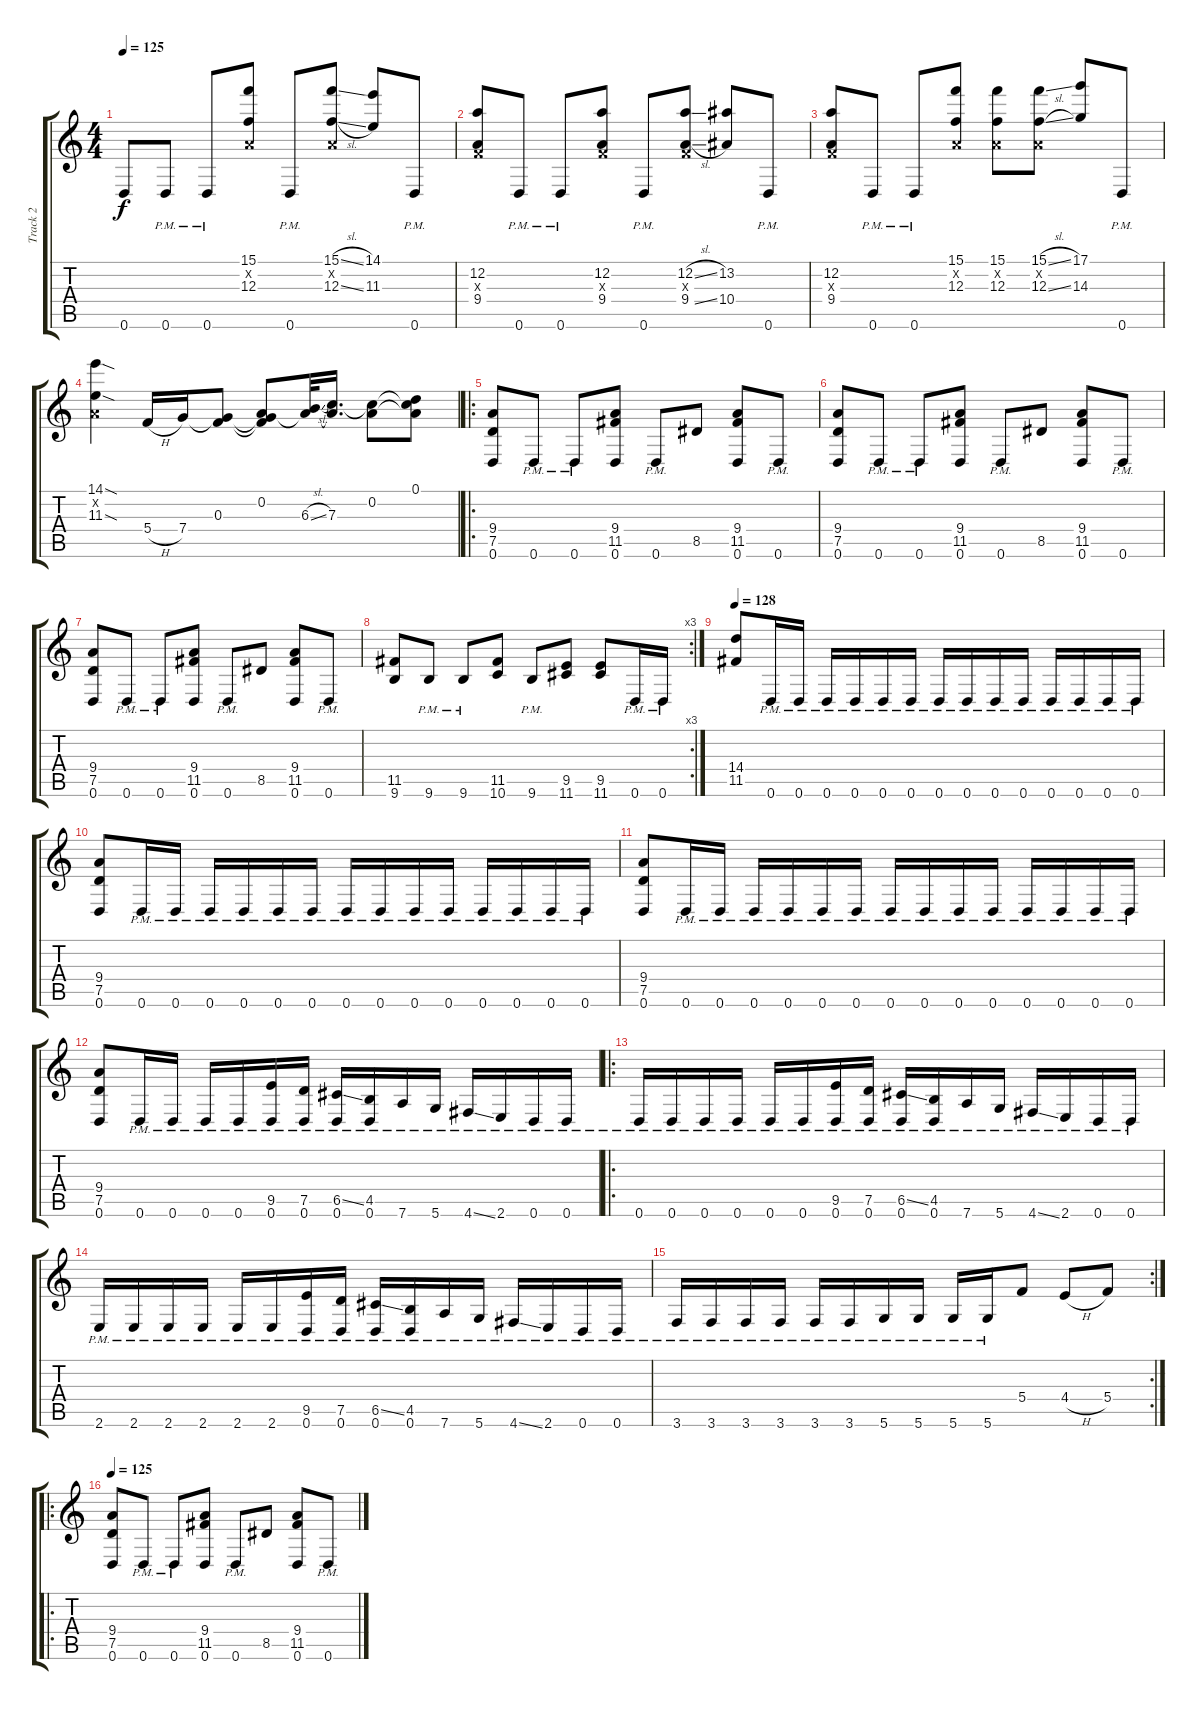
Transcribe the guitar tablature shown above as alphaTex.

\track ("Track 2" "Track 2") {instrument distortionguitar}
\staff {score tabs}
\tuning (D4 A3 F3 C3 G2 D2) {hide}
\ts (4 4)
\tempo 125
\clef g2
\ks c
0.6.8{dy f instrument distortionguitar} 0.6{pm}.8 0.6{pm}.8 (15.1 0.2{x} 12.3).8 0.6{pm}.8 (15.1{sl} 0.2{x} 12.3{sl}).8 (14.1 11.3).8 0.6{pm}.8 |
(12.2 0.3{x} 9.4).8 0.6{pm}.8 0.6{pm}.8 (12.2 0.3{x} 9.4).8 0.6{pm}.8 (12.2{sl} 0.3{x} 9.4{sl}).8 (13.2 10.4).8 0.6{pm}.8 |
(12.2 0.3{x} 9.4).8 0.6{pm}.8 0.6{pm}.8 (15.1 0.2{x} 12.3).8 (15.1 0.2{x} 12.3).8 (15.1{sl} 0.2{x} 12.3{sl}).8 (17.1 14.3).8 0.6{pm}.8 |
(14.1{sod} 0.2{x} 11.3{sod}).4 5.4{h}.16 7.4.16 (0.3 7.4{t}).8 (0.2 0.3{t} 7.4{t}).8 (0.2{t} 6.3{sl}).32 (0.2{t} 7.3).16{d} (0.2 7.3{t}).8 (0.1 0.2{t} 7.3{t}).8 |
\ro
(9.4 7.5 0.6).8 0.6{pm}.8 0.6{pm}.8 (9.4 11.5 0.6).8 0.6{pm}.8 8.5.8 (9.4 11.5 0.6).8 0.6{pm}.8 |
(9.4 7.5 0.6).8 0.6{pm}.8 0.6{pm}.8 (9.4 11.5 0.6).8 0.6{pm}.8 8.5.8 (9.4 11.5 0.6).8 0.6{pm}.8 |
(9.4 7.5 0.6).8 0.6{pm}.8 0.6{pm}.8 (9.4 11.5 0.6).8 0.6{pm}.8 8.5.8 (9.4 11.5 0.6).8 0.6{pm}.8 |
\rc 3
(11.5 9.6).8 9.6{pm}.8 9.6{pm}.8 (11.5 10.6).8 9.6{pm}.8 (9.5 11.6).8 (9.5 11.6).8 0.6{pm}.16 0.6{pm}.16 |
\tempo 128
(14.4 11.5).8 0.6{pm}.16 0.6{pm}.16 0.6{pm}.16 0.6{pm}.16 0.6{pm}.16 0.6{pm}.16 0.6{pm}.16 0.6{pm}.16 0.6{pm}.16 0.6{pm}.16 0.6{pm}.16 0.6{pm}.16 0.6{pm}.16 0.6{pm}.16 |
(9.4 7.5 0.6).8 0.6{pm}.16 0.6{pm}.16 0.6{pm}.16 0.6{pm}.16 0.6{pm}.16 0.6{pm}.16 0.6{pm}.16 0.6{pm}.16 0.6{pm}.16 0.6{pm}.16 0.6{pm}.16 0.6{pm}.16 0.6{pm}.16 0.6{pm}.16 |
(9.4 7.5 0.6).8 0.6{pm}.16 0.6{pm}.16 0.6{pm}.16 0.6{pm}.16 0.6{pm}.16 0.6{pm}.16 0.6{pm}.16 0.6{pm}.16 0.6{pm}.16 0.6{pm}.16 0.6{pm}.16 0.6{pm}.16 0.6{pm}.16 0.6{pm}.16 |
(9.4 7.5 0.6).8 0.6{pm}.16 0.6{pm}.16 0.6{pm}.16 0.6{pm}.16 (9.5 0.6{pm}).16 (7.5 0.6{pm}).16 (6.5{ss} 0.6{pm}).16 (4.5 0.6{pm}).16 7.6{pm}.16 5.6{pm}.16 4.6{ss pm}.16 2.6{pm}.16 0.6{pm}.16 0.6{pm}.16 |
\ro
0.6{pm}.16 0.6{pm}.16 0.6{pm}.16 0.6{pm}.16 0.6{pm}.16 0.6{pm}.16 (9.5 0.6{pm}).16 (7.5 0.6{pm}).16 (6.5{ss} 0.6{pm}).16 (4.5 0.6{pm}).16 7.6{pm}.16 5.6{pm}.16 4.6{ss pm}.16 2.6{pm}.16 0.6{pm}.16 0.6{pm}.16 |
2.6{pm}.16 2.6{pm}.16 2.6{pm}.16 2.6{pm}.16 2.6{pm}.16 2.6{pm}.16 (9.5 0.6{pm}).16 (7.5 0.6{pm}).16 (6.5{ss} 0.6{pm}).16 (4.5 0.6{pm}).16 7.6{pm}.16 5.6{pm}.16 4.6{ss pm}.16 2.6{pm}.16 0.6{pm}.16 0.6{pm}.16 |
\rc 2
3.6{pm}.16 3.6{pm}.16 3.6{pm}.16 3.6{pm}.16 3.6{pm}.16 3.6{pm}.16 5.6{pm}.16 5.6{pm}.16 5.6{pm}.16 5.6{pm}.16 5.4.8 4.4{h}.8 5.4.8 |
\ro
\tempo 125
(9.4 7.5 0.6).8 0.6{pm}.8 0.6{pm}.8 (9.4 11.5 0.6).8 0.6{pm}.8 8.5.8 (9.4 11.5 0.6).8 0.6{pm}.8
